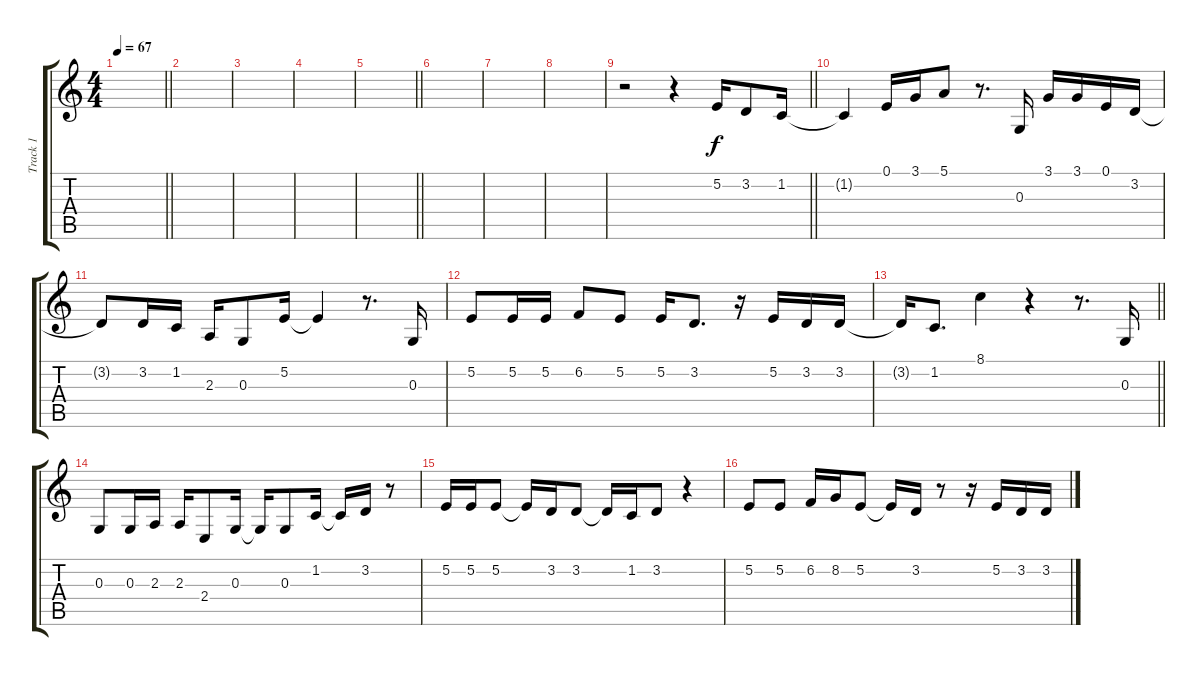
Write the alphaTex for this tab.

\track ("Track 1" "Track 1") {instrument tenorsax}
\staff {score tabs}
\tuning (E4 B3 G3 D3 A2 E2) {hide}
\ts (4 4)
\tempo 67
\clef g2
\barLineRight lightlight
\ks c
|
|
|
|
\barLineRight lightlight
|
|
|
|
\barLineRight lightlight
r.2 r.4 5.2.16 3.2.8 1.2.16 |
1.2{t}.4 0.1.16 3.1.16 5.1.8 r.8{d} 0.3.16 3.1.16 3.1.16 0.1.16 3.2.16 |
3.2{t}.8 3.2.16 1.2.16 2.3.16 0.3.8 5.2.16 5.2{t}.4 r.8{d} 0.3.16 |
5.2.8 5.2.16 5.2.16 6.2.8 5.2.8 5.2.16 3.2.8{d} r.16 5.2.16 3.2.16 3.2.16 |
\barLineRight lightlight
3.2{t}.16 1.2.8{d} 8.1.4 r.4 r.8{d} 0.3.16 |
0.3.8 0.3.16 2.3.16 2.3.16 2.4.8 0.3.16 0.3{t}.16 0.3.8 1.2.16 1.2{t}.16 3.2.16 r.8 |
5.2.16 5.2.16 5.2.8 5.2{t}.16 3.2.16 3.2.8 3.2{t}.16 1.2.16 3.2.8 r.4 |
5.2.8 5.2.8 6.2.16 8.2.16 5.2.8 5.2{t}.16 3.2.16 r.8 r.16 5.2.16 3.2.16 3.2.16
